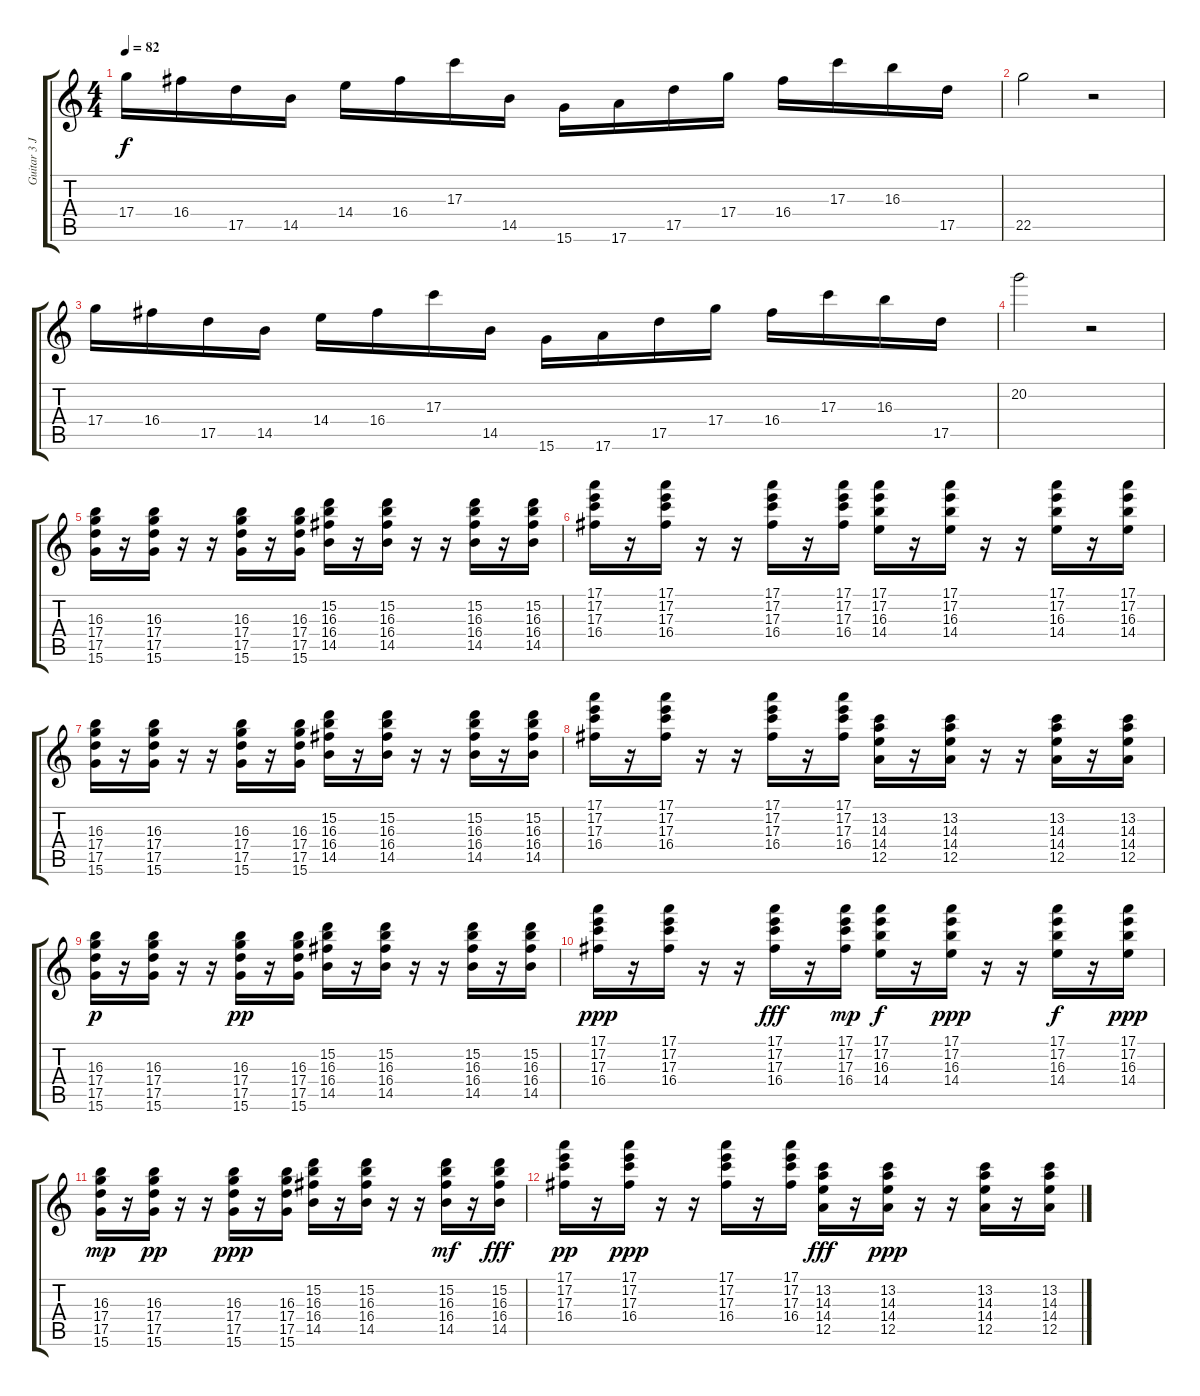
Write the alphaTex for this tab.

\track ("Guitar 3 Jazz" "Guitar 3 J") {instrument electricguitarjazz}
\staff {score tabs}
\tuning (E4 B3 G3 D3 A2 E2) {hide}
\ts (4 4)
\tempo 82
\clef g2
\ks c
17.4.16{dy f} 16.4.16 17.5.16 14.5.16 14.4.16 16.4.16 17.3.16 14.5.16 15.6.16 17.6.16 17.5.16 17.4.16 16.4.16 17.3.16 16.3.16 17.5.16 |
22.5.2 r.2 |
17.4.16 16.4.16 17.5.16 14.5.16 14.4.16 16.4.16 17.3.16 14.5.16 15.6.16 17.6.16 17.5.16 17.4.16 16.4.16 17.3.16 16.3.16 17.5.16 |
20.2.2 r.2 |
(16.3 17.4 17.5 15.6).16 r.16 (16.3 17.4 17.5 15.6).16 r.16 r.16 (16.3 17.4 17.5 15.6).16 r.16 (16.3 17.4 17.5 15.6).16 (15.2 16.3 16.4 14.5).16 r.16 (15.2 16.3 16.4 14.5).16 r.16 r.16 (15.2 16.3 16.4 14.5).16 r.16 (15.2 16.3 16.4 14.5).16 |
(17.1 17.2 17.3 16.4).16 r.16 (17.1 17.2 17.3 16.4).16 r.16 r.16 (17.1 17.2 17.3 16.4).16 r.16 (17.1 17.2 17.3 16.4).16 (17.1 17.2 16.3 14.4).16 r.16 (17.1 17.2 16.3 14.4).16 r.16 r.16 (17.1 17.2 16.3 14.4).16 r.16 (17.1 17.2 16.3 14.4).16 |
(16.3 17.4 17.5 15.6).16 r.16 (16.3 17.4 17.5 15.6).16 r.16 r.16 (16.3 17.4 17.5 15.6).16 r.16 (16.3 17.4 17.5 15.6).16 (15.2 16.3 16.4 14.5).16 r.16 (15.2 16.3 16.4 14.5).16 r.16 r.16 (15.2 16.3 16.4 14.5).16 r.16 (15.2 16.3 16.4 14.5).16 |
(17.1 17.2 17.3 16.4).16 r.16 (17.1 17.2 17.3 16.4).16 r.16 r.16 (17.1 17.2 17.3 16.4).16 r.16 (17.1 17.2 17.3 16.4).16 (13.2 14.3 14.4 12.5).16 r.16 (13.2 14.3 14.4 12.5).16 r.16 r.16 (13.2 14.3 14.4 12.5).16 r.16 (13.2 14.3 14.4 12.5).16 |
(16.3 17.4 17.5 15.6).16{dy p} r.16 (16.3 17.4 17.5 15.6).16 r.16 r.16 (16.3 17.4 17.5 15.6).16{dy pp} r.16 (16.3 17.4 17.5 15.6).16 (15.2 16.3 16.4 14.5).16 r.16 (15.2 16.3 16.4 14.5).16 r.16 r.16 (15.2 16.3 16.4 14.5).16 r.16 (15.2 16.3 16.4 14.5).16 |
(17.1 17.2 17.3 16.4).16{dy ppp} r.16 (17.1 17.2 17.3 16.4).16 r.16 r.16 (17.1 17.2 17.3 16.4).16{dy fff} r.16 (17.1 17.2 17.3 16.4).16{dy mp} (17.1 17.2 16.3 14.4).16{dy f} r.16 (17.1 17.2 16.3 14.4).16{dy ppp} r.16 r.16 (17.1 17.2 16.3 14.4).16{dy f} r.16 (17.1 17.2 16.3 14.4).16{dy ppp} |
(16.3 17.4 17.5 15.6).16{dy mp} r.16 (16.3 17.4 17.5 15.6).16{dy pp} r.16 r.16 (16.3 17.4 17.5 15.6).16{dy ppp} r.16 (16.3 17.4 17.5 15.6).16 (15.2 16.3 16.4 14.5).16 r.16 (15.2 16.3 16.4 14.5).16 r.16 r.16 (15.2 16.3 16.4 14.5).16{dy mf} r.16 (15.2 16.3 16.4 14.5).16{dy fff} |
(17.1 17.2 17.3 16.4).16{dy pp} r.16 (17.1 17.2 17.3 16.4).16{dy ppp} r.16 r.16 (17.1 17.2 17.3 16.4).16 r.16 (17.1 17.2 17.3 16.4).16 (13.2 14.3 14.4 12.5).16{dy fff} r.16 (13.2 14.3 14.4 12.5).16{dy ppp} r.16 r.16 (13.2 14.3 14.4 12.5).16 r.16 (13.2 14.3 14.4 12.5).16
